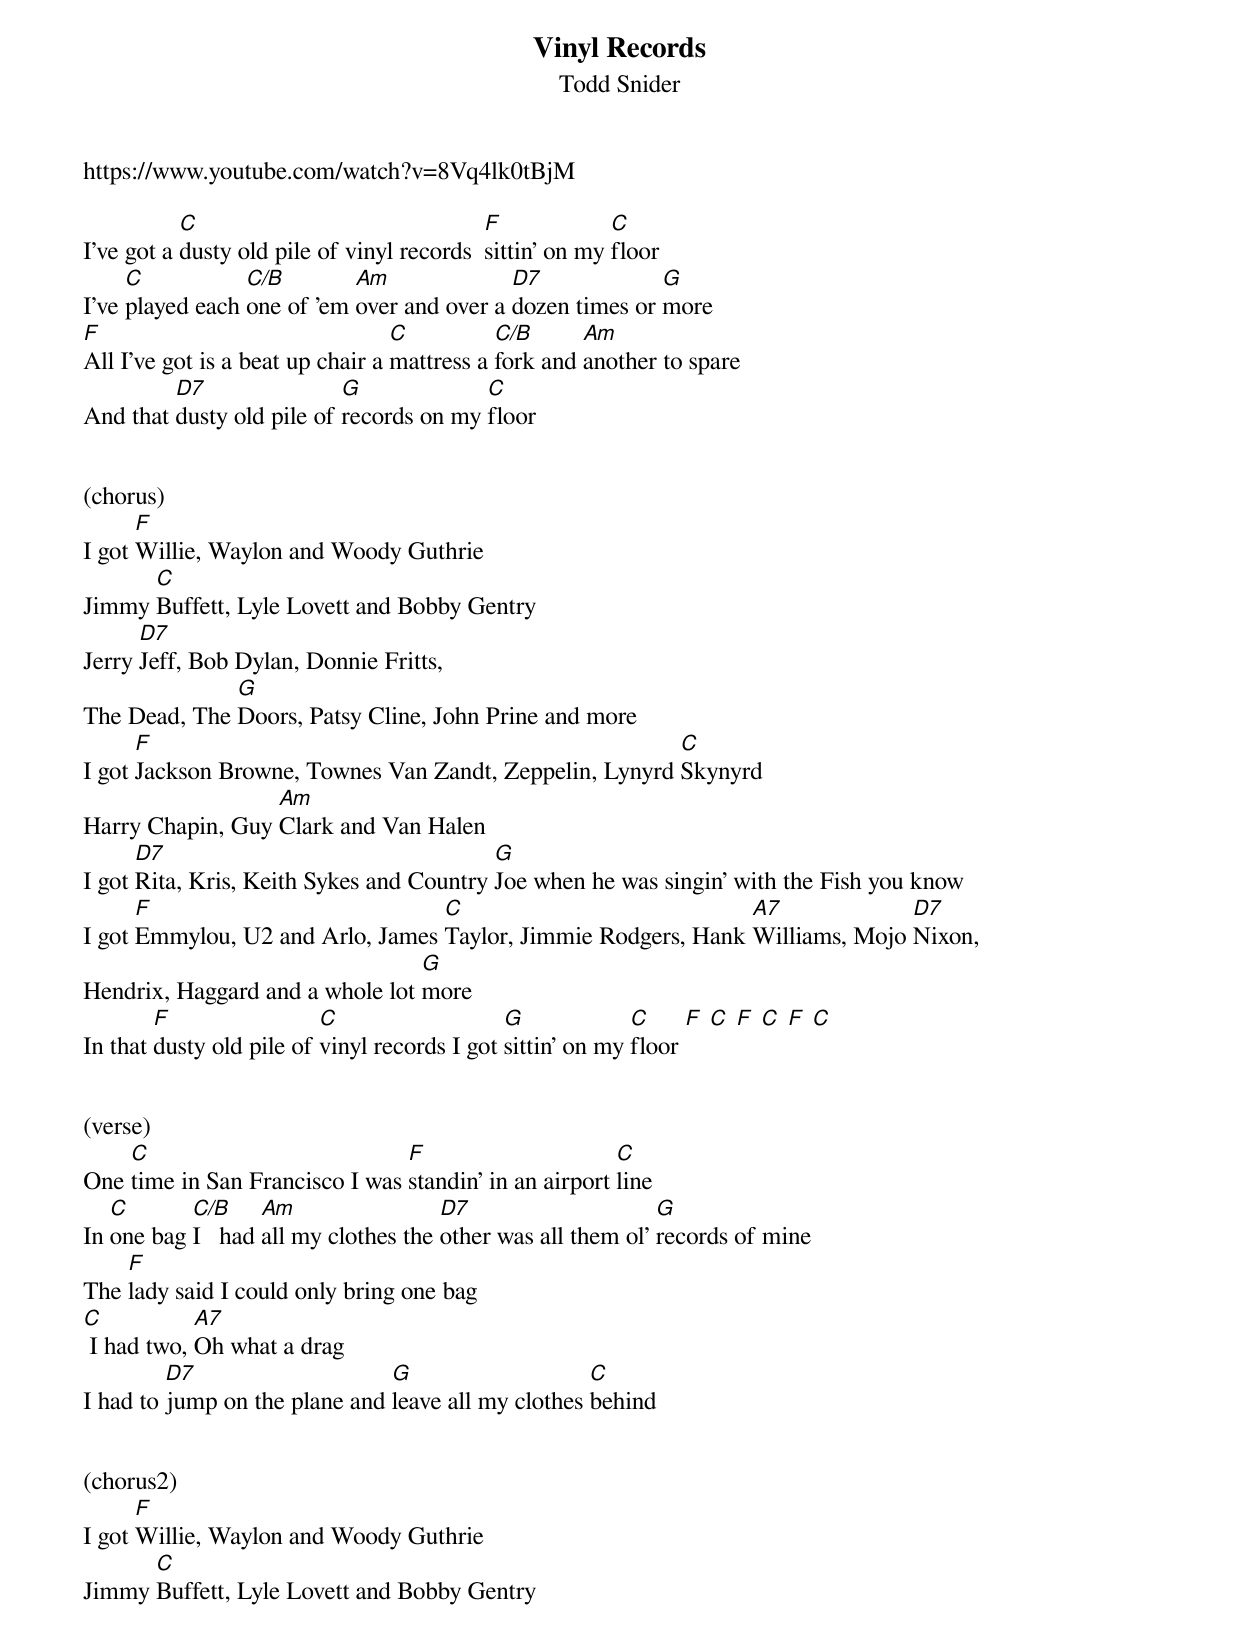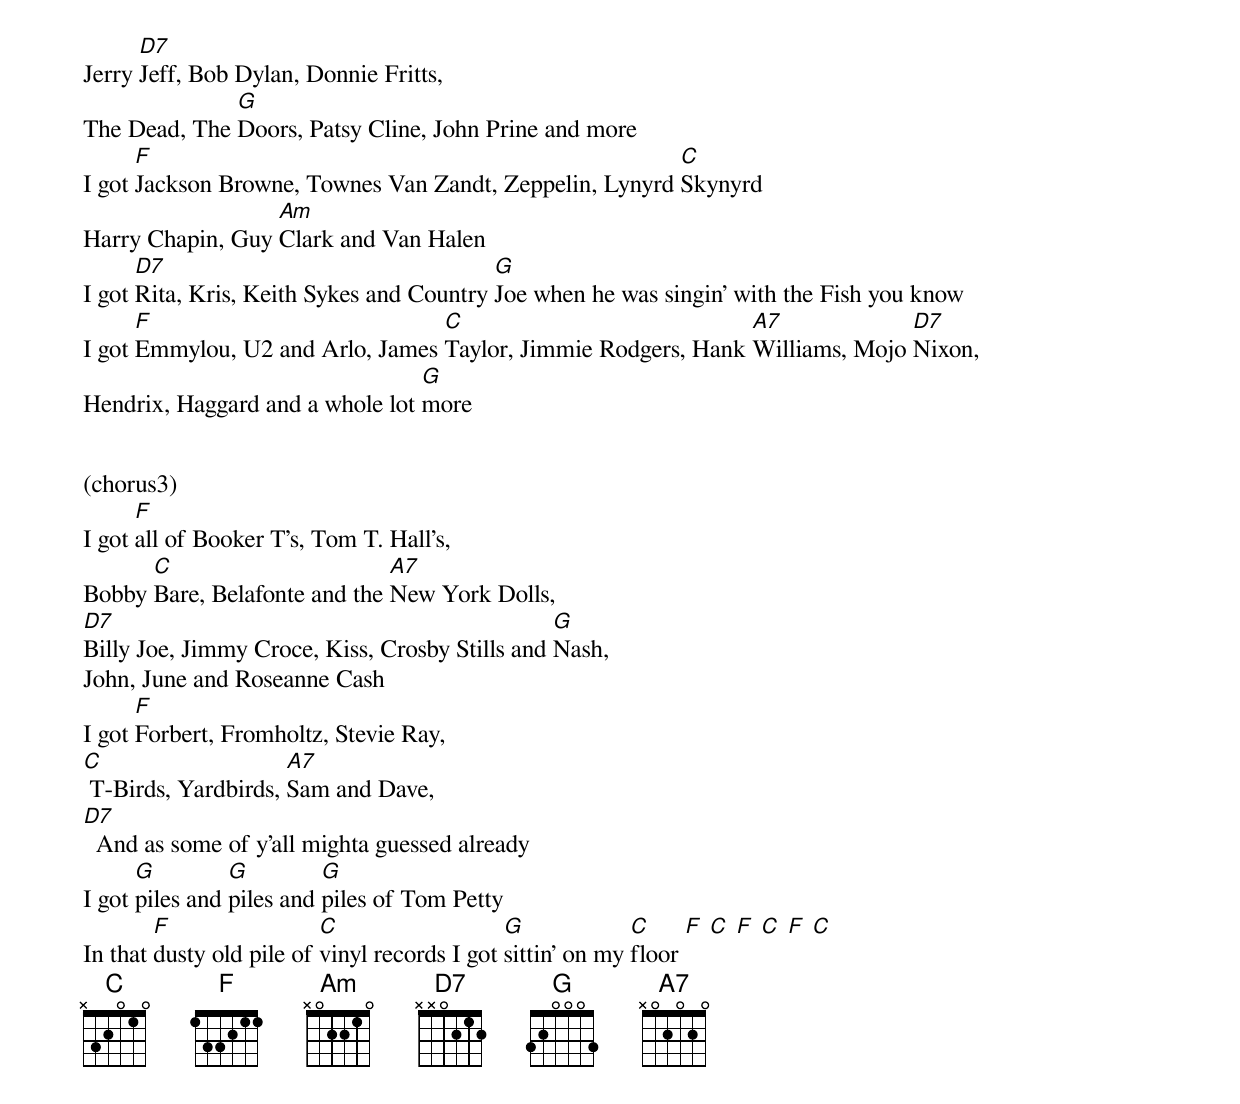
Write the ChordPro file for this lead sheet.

{t:Vinyl Records}
{st: Todd Snider}
https://www.youtube.com/watch?v=8Vq4lk0tBjM

I've got a [C]dusty old pile of vinyl records  [F]sittin' on my [C]floor
I've [C]played each [C/B]one of 'em [Am]over and over a [D7]dozen times or [G]more
[F]All I've got is a beat up chair a [C]mattress a [C/B]fork and [Am]another to spare
And that [D7]dusty old pile of [G]records on my [C]floor


(chorus)
I got [F]Willie, Waylon and Woody Guthrie
Jimmy [C]Buffett, Lyle Lovett and Bobby Gentry
Jerry [D7]Jeff, Bob Dylan, Donnie Fritts,
The Dead, The [G]Doors, Patsy Cline, John Prine and more
I got [F]Jackson Browne, Townes Van Zandt, Zeppelin, Lynyrd [C]Skynyrd
Harry Chapin, Guy [Am]Clark and Van Halen
I got [D7]Rita, Kris, Keith Sykes and Country [G]Joe when he was singin' with the Fish you know
I got [F]Emmylou, U2 and Arlo, James [C]Taylor, Jimmie Rodgers, Hank [A7]Williams, Mojo [D7]Nixon,
Hendrix, Haggard and a whole lot [G]more
In that [F]dusty old pile of [C]vinyl records I got [G]sittin' on my [C]floor [F] [C] [F] [C] [F] [C]


(verse)
One [C]time in San Francisco I was [F]standin' in an airport [C]line
In [C]one bag [C/B]I   had [Am]all my clothes the [D7]other was all them ol' [G]records of mine
The [F]lady said I could only bring one bag
[C] I had two, [A7]Oh what a drag
I had to [D7]jump on the plane and [G]leave all my clothes [C]behind


(chorus2)
I got [F]Willie, Waylon and Woody Guthrie
Jimmy [C]Buffett, Lyle Lovett and Bobby Gentry
Jerry [D7]Jeff, Bob Dylan, Donnie Fritts,
The Dead, The [G]Doors, Patsy Cline, John Prine and more
I got [F]Jackson Browne, Townes Van Zandt, Zeppelin, Lynyrd [C]Skynyrd
Harry Chapin, Guy [Am]Clark and Van Halen
I got [D7]Rita, Kris, Keith Sykes and Country [G]Joe when he was singin' with the Fish you know
I got [F]Emmylou, U2 and Arlo, James [C]Taylor, Jimmie Rodgers, Hank [A7]Williams, Mojo [D7]Nixon,
Hendrix, Haggard and a whole lot [G]more


(chorus3)
I got [F]all of Booker T's, Tom T. Hall's,
Bobby [C]Bare, Belafonte and the [A7]New York Dolls,
[D7]Billy Joe, Jimmy Croce, Kiss, Crosby Stills and [G]Nash,
John, June and Roseanne Cash
I got [F]Forbert, Fromholtz, Stevie Ray,
[C] T-Birds, Yardbirds, [A7]Sam and Dave,
[D7]  And as some of y'all mighta guessed already
I got [G]piles and [G]piles and [G]piles of Tom Petty
In that [F]dusty old pile of [C]vinyl records I got [G]sittin' on my [C]floor [F] [C] [F] [C] [F] [C]
